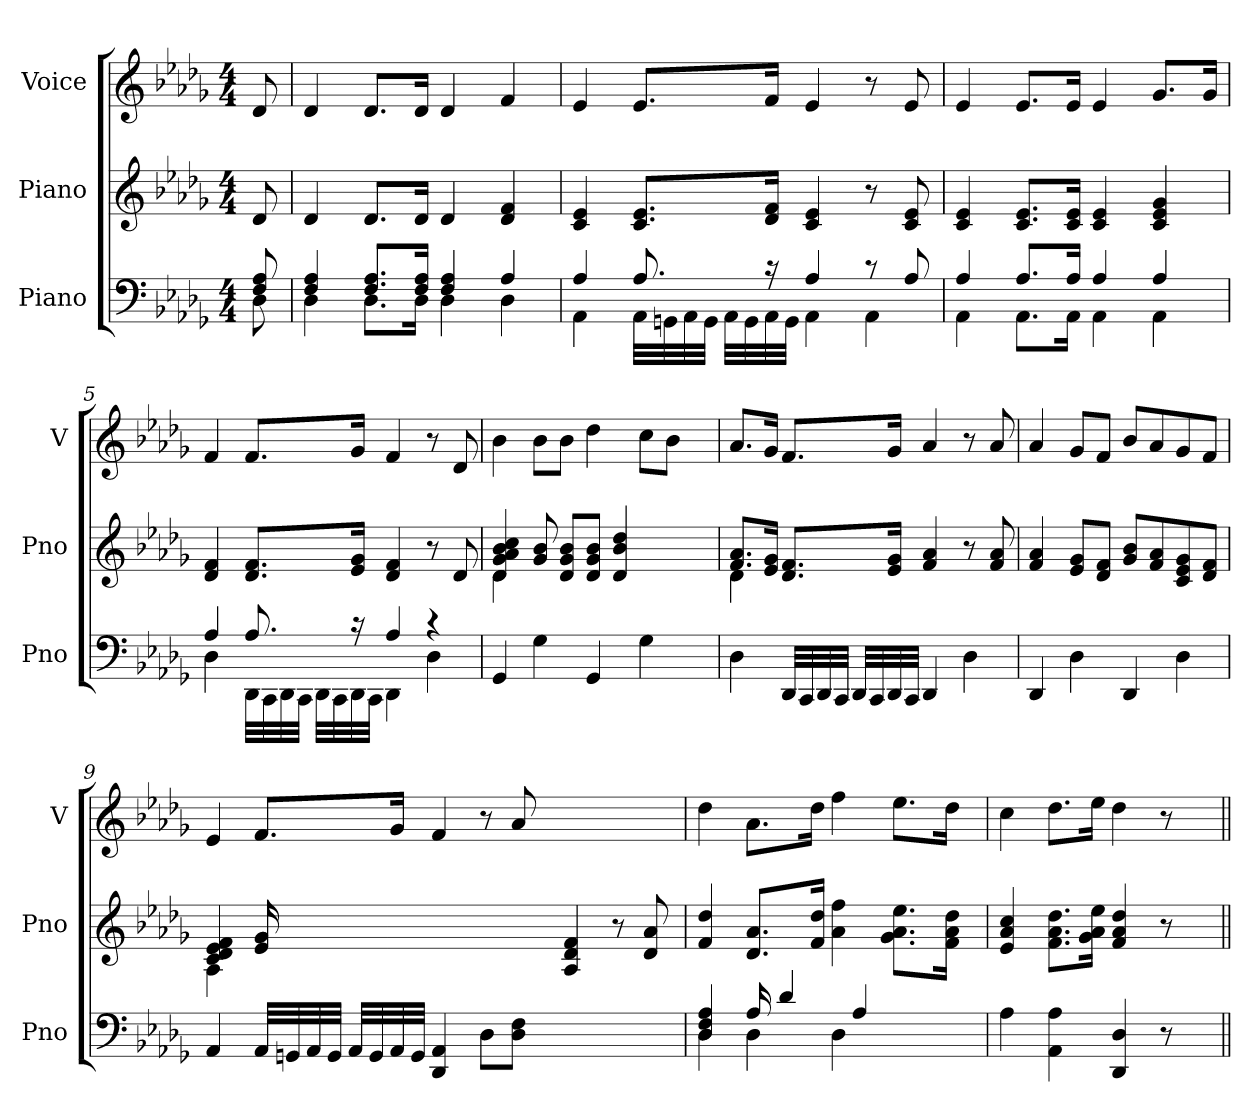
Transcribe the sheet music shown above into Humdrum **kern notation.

**kern	**kern	**kern
*part3	*part2	*part1
*staff3	*staff2	*staff1
*I"Piano	*I"Piano	*I"Voice
*I'Pno	*I'Pno	*I'V
*clefF4	*clefG2	*clefG2
*k[b-e-a-d-g-]	*k[b-e-a-d-g-]	*k[b-e-a-d-g-]
*M4/4	*M4/4	*M4/4
*MM60	*MM60	*MM60
=1	=1	=1
*^	*	*
8F/ 8A-/	8D-\	8d-/	8d-/
=2	=2	=2	=2
4F/ 4A-/	4D-\	4d-/	4d-/
8.F/ 8.A-/L	8.D-\L	8.d-/L	8.d-/L
16F/ 16A-/Jk	16D-\Jk	16d-/Jk	16d-/Jk
4F/ 4A-/	4D-\	4d-/	4d-/
4A-/	4D-\	4d-/ 4f/	4f/
=3	=3	=3	=3
4A-/	4AA-\	4c/ 4e-/	4e-/
8.A-/	32AA-\LLL	8.c/ 8.e-/L	8.e-/L
.	32GGn\	.	.
.	32AA-\	.	.
.	32GG\JJJ	.	.
.	32AA-\LLL	.	.
.	32GG\	.	.
16r	32AA-\	16d-/ 16f/Jk	16f/Jk
.	32GG\JJJ	.	.
4A-/	4AA-\	4c/ 4e-/	4e-/
8r	4AA-\	8r	8r
8A-/	.	8c/ 8e-/	8e-/
=4	=4	=4	=4
4A-/	4AA-\	4c/ 4e-/	4e-/
8.A-/L	8.AA-\L	8.c/ 8.e-/L	8.e-/L
16A-/Jk	16AA-\Jk	16c/ 16e-/Jk	16e-/Jk
4A-/	4AA-\	4c/ 4e-/	4e-/
4A-/	4AA-\	4c/ 4e-/ 4g-/	8.g-/L
.	.	.	16g-/Jk
!!LO:LB:g=z
=5	=5	=5	=5
4A-/	4D-\	4d-/ 4f/	4f/
8.A-/	32DD-\LLL	8.d-/ 8.f/L	8.f/L
.	32CC\	.	.
.	32DD-\	.	.
.	32CC\JJJ	.	.
.	32DD-\LLL	.	.
.	32CC\	.	.
16r	32DD-\	16e-/ 16g-/Jk	16g-/Jk
.	32CC\JJJ	.	.
4A-/	4DD-\	4d-/ 4f/	4f/
4r	4D-\	8r	8r
.	.	8d-/	8d-/
*v	*v	*	*
=6	=6	=6
*	*^	*
4GG-/	4d-/ 4g-/ 4a-/ 4b-/ 4cc/	4d-\	4b-\
4G-\	8g-/ 8b-/	2.ryy	8b-\L
.	8d-/ 8g-/ 8b-/L	.	8b-\J
4GG-/	8d-/ 8g-/ 8b-/J	.	4dd-\
.	4d-/ 4b-/ 4dd-/	.	.
4G-\	.	.	8cc\L
.	4ryy	.	8b-\J
8ryy	.	8ryy	8ryy
=7	=7	=7	=7
4D-\	8.f/ 8.a-/L	4d-\	8.a-/L
.	16e-/ 16g-/Jk	.	16g-/Jk
32DD-/LLL	8.d-/ 8.f/L	2.ryy	8.f/L
32CC/	.	.	.
32DD-/	.	.	.
32CC/JJJ	.	.	.
32DD-/LLL	.	.	.
32CC/	.	.	.
32DD-/	16e-/ 16g-/Jk	.	16g-/Jk
32CC/JJJ	.	.	.
4DD-/	4f/ 4a-/	.	4a-/
4D-\	8r	.	8r
.	8f/ 8a-/	.	8a-/
*	*v	*v	*
!!LO:LB:g=z
=8	=8	=8
4DD-/	4f/ 4a-/	4a-/
4D-\	8e-/ 8g-/L	8g-/L
.	8d-/ 8f/J	8f/J
4DD-/	8g-/ 8b-/L	8b-/L
.	8f/ 8a-/	8a-/
4D-\	8c/ 8e-/ 8g-/	8g-/
.	8d-/ 8f/J	8f/J
=9	=9	=9
*	*^	*
4AA-/	4c/ 4d-/ 4e-/ 4f/	4A-\	4e-/
32AA-/LLL	16e-/ 16g-/	2.ryy	8.f/L
32GGn/	.	.	.
32AA-/	2.ryy	.	.
32GG/JJJ	.	.	.
32AA-/LLL	.	.	.
32GG/	.	.	.
32AA-/	.	.	16g-/Jk
32GG/JJJ	.	.	.
4DD-/ 4AA-/	.	.	4f/
8D-\L	.	.	8r
8D-\ 8F\J	.	.	8a-/
2ryy	.	2ryy	2ryy
.	4A-/ 4d-/ 4f/	.	.
.	8r	.	.
.	8d-/ 8a-/	.	.
16ryy	.	16ryy	16ryy
*	*v	*v	*
=10	=10	=10
*^	*	*
4D-/ 4F/ 4A-/	4D-\	4f/ 4dd-/	4dd-\
16A-/	4D-\	8.d-/ 8.a-/L	8.a-\L
4d-/	.	.	.
.	.	16f/ 16dd-/Jk	16dd-\Jk
.	4D-\	4a-\ 4ff\	4ff\
4A-/	.	.	.
.	4ryy	8.g-\ 8.a-\ 8.ee-\L	8.ee-\L
4ryy	.	.	.
.	.	16f\ 16a-\ 16dd-\Jk	16dd-\Jk
.	16ryy	16ryy	16ryy
*v	*v	*	*
=11	=11	=11
4A-\	4e-/ 4a-/ 4cc/	4cc\
4AA-\ 4A-\	8.f\ 8.a-\ 8.dd-\L	8.dd-\L
.	16g-\ 16a-\ 16ee-\Jk	16ee-\Jk
4DD-/ 4D-/	4f/ 4a-/ 4dd-/	4dd-\
8r	8r	8r
8ryy	8ryy	8ryy
=||	=||	=||
*-	*-	*-
